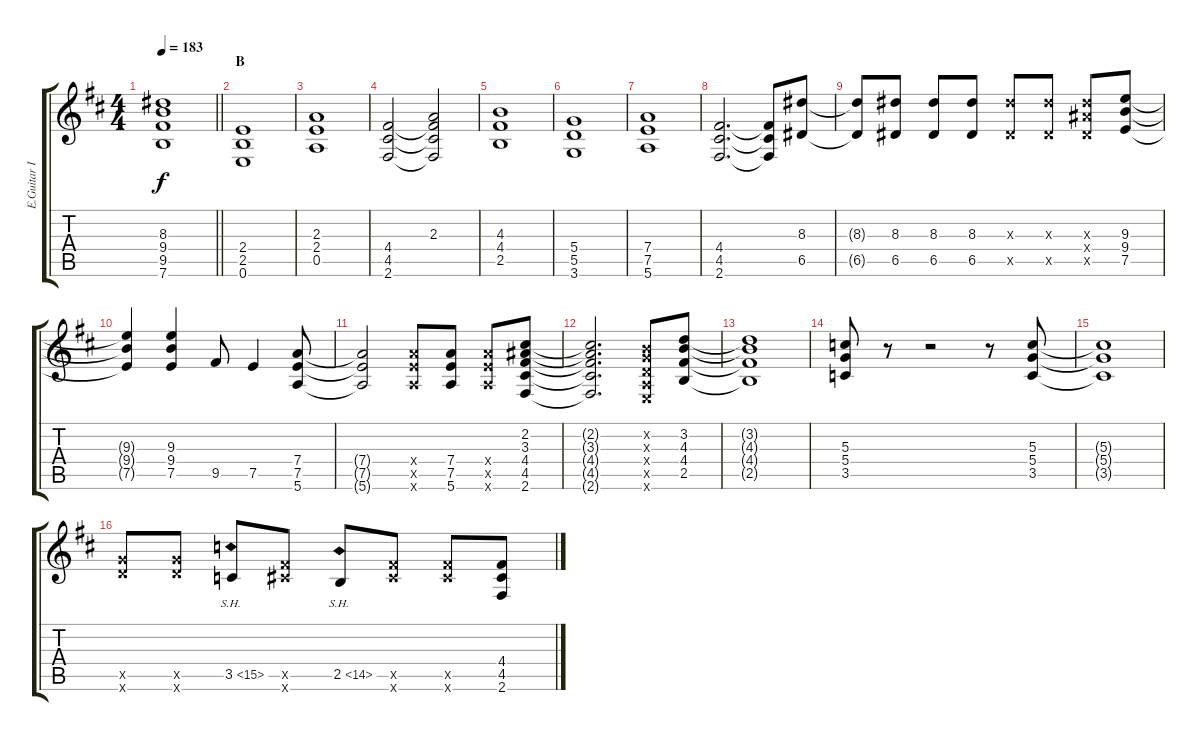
\track ("" "E.Guitar I") {instrument distortionguitar}
\staff {score tabs}
\tuning (E4 B3 G3 D3 A2 E2) {hide}
\ts (4 4)
\tempo 183
\clef g2
\barLineRight lightlight
\ks d
(8.3 9.4 9.5 7.6).1{dy f} |
\section ("" "B")
(2.4 2.5 0.6).1 |
(2.3 2.4 0.5).1 |
(4.4 4.5 2.6).2 (2.3 4.4{t} 4.5{t} 2.6{t}).2 |
(4.3 4.4 2.5).1 |
(5.4 5.5 3.6).1 |
(7.4 7.5 5.6).1 |
(4.4 4.5 2.6).2{d} (4.4{t} 4.5{t} 2.6{t}).8 (8.3 6.5).8 |
(8.3{t} 6.5{t}).8 (8.3 6.5).8 (8.3 6.5).8 (8.3 6.5).8 (8.3{x} 6.5{x}).8 (8.3{x} 6.5{x}).8 (8.3{x} 8.4{x} 6.5{x}).8 (9.3 9.4 7.5).8 |
(9.3{t} 9.4{t} 7.5{t}).4 (9.3 9.4 7.5).4 9.5.8 7.5.4 (7.4 7.5 5.6).8 |
(7.4{t} 7.5{t} 5.6{t}).2 (7.4{x} 7.5{x} 5.6{x}).8 (7.4 7.5 5.6).8 (7.4{x} 7.5{x} 5.6{x}).8 (2.2 3.3 4.4 4.5 2.6).8 |
(2.2{t} 3.3{t} 4.4{t} 4.5{t} 2.6{t}).2{d} (0.2{x} 0.3{x} 0.4{x} 0.5{x} 0.6{x}).8 (3.2 4.3 4.4 2.5).8 |
(3.2{t} 4.3{t} 4.4{t} 2.5{t}).1 |
(5.3 5.4 3.5).8 r.8 r.2 r.8 (5.3 5.4 3.5).8 |
(5.3{t} 5.4{t} 3.5{t}).1 |
(10.5{x} 10.6{x}).8 (10.5{x} 10.6{x}).8 3.5{sh 12}.8 (9.5{x} 9.6{x}).8 2.5{sh 12}.8 (9.5{x} 9.6{x}).8 (9.5{x} 9.6{x}).8 (4.4 4.5 2.6).8
